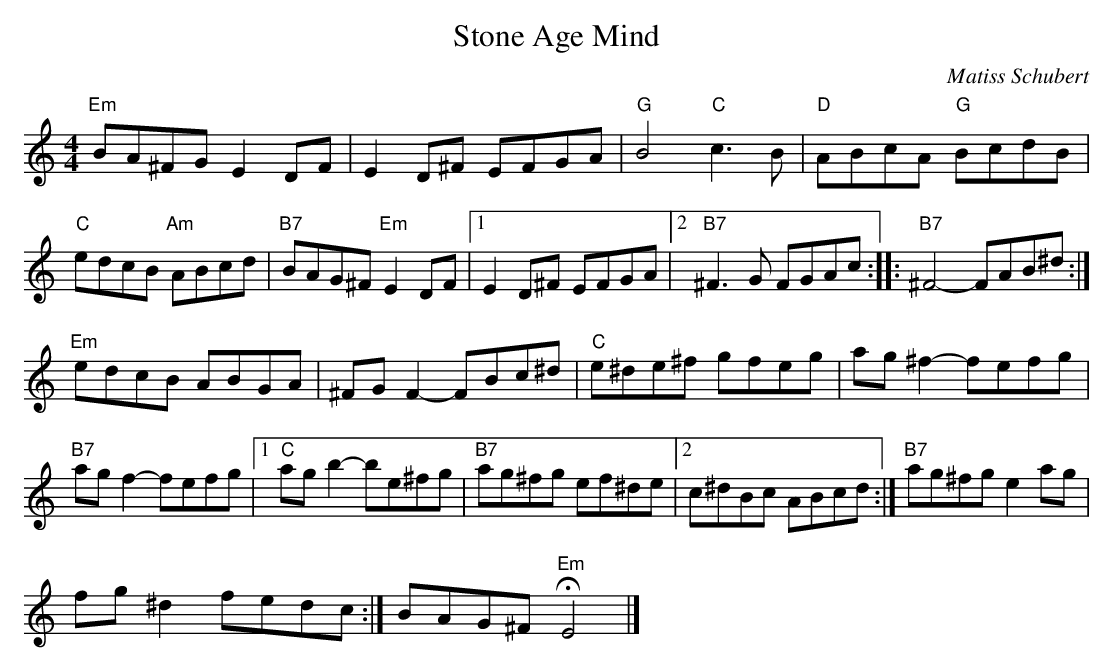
X:1
C: Matiss Schubert
T: Stone Age Mind
L: 1/8
M: 4/4
K: C
"Em"BA^FG E2DF |E2D^F EFGA |"G"B4 "C"c3B |"D"ABcA "G"BcdB |
"C"edcB "Am"ABcd |"B7"BAG^F "Em"E2DF |1E2D^F EFGA |2"B7"^F3G FGAc ::"B7"^F4- FAB^d :|
"Em"edcB ABGA |^FGF2- FBc^d |"C"e^de^f gfeg |ag^f2- fefg |
"B7"agf2- fefg |1"C"agb2- be^fg |"B7"ag^fg ef^de |2c^dBc ABcd :|"B7"ag^fg e2ag |
fg^d2 fedc :|BAG^F "Em"!fermata!E4 |]
